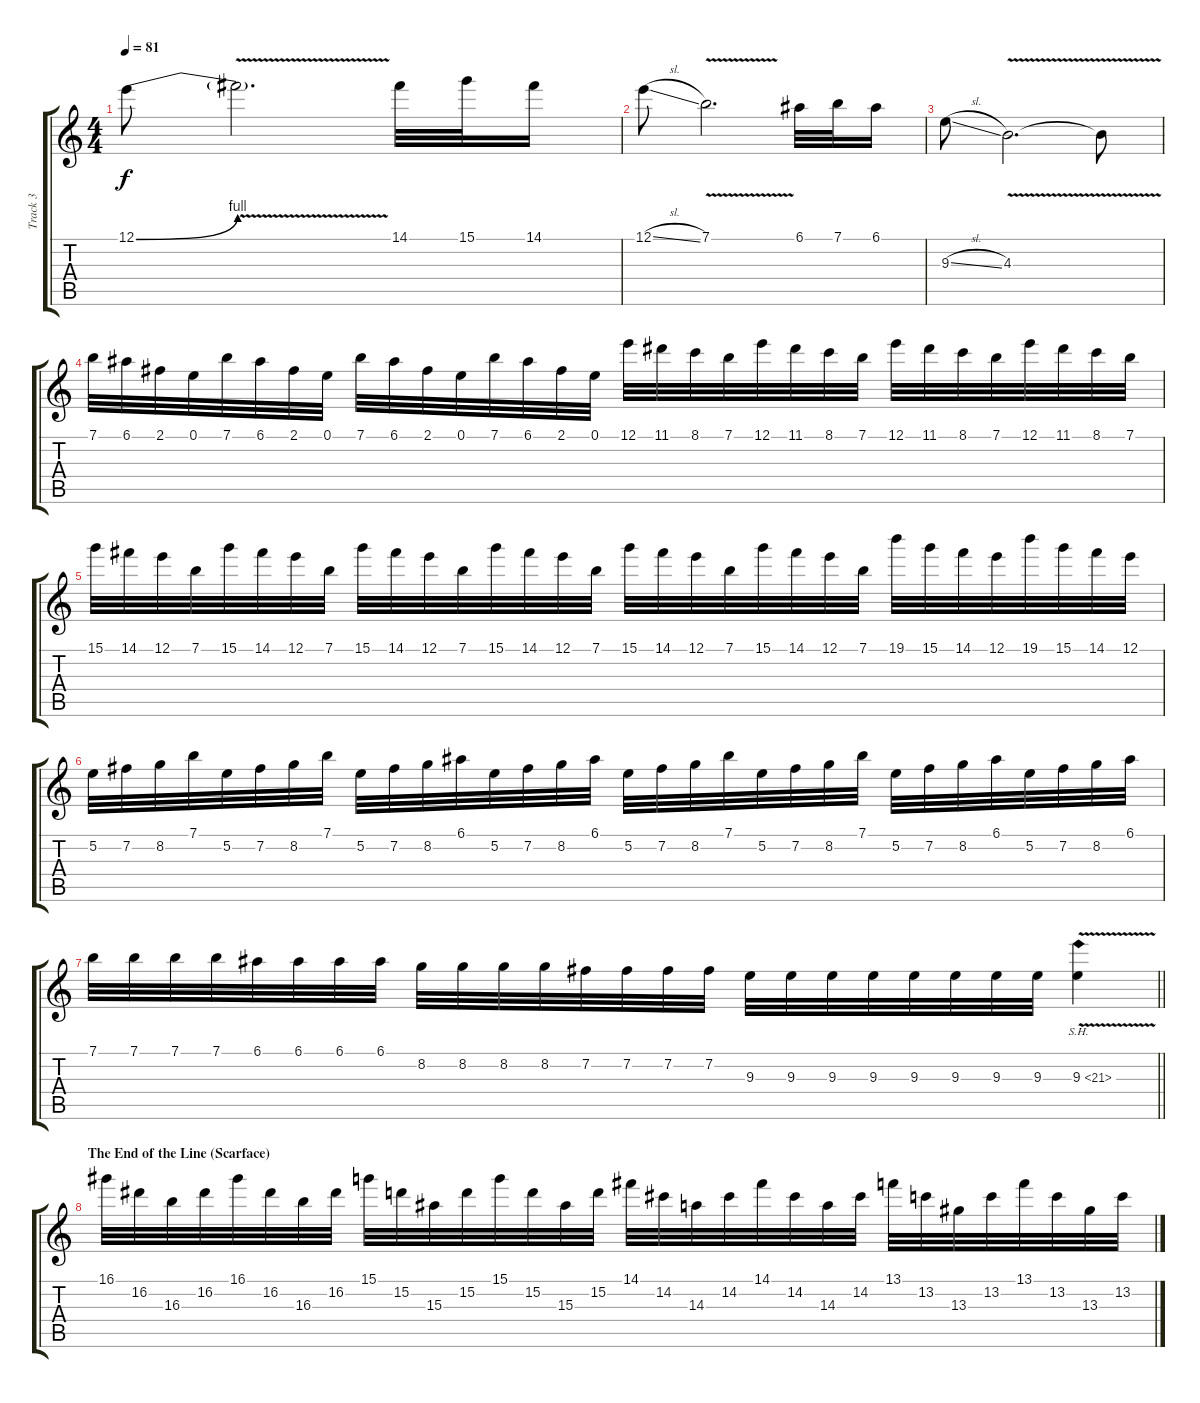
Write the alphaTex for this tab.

\track ("Track 3" "Track 3") {instrument distortionguitar}
\staff {score tabs}
\tuning (E4 B3 G3 D3 A2 E2) {hide}
\ts (4 4)
\tempo 81
\clef g2
\ks c
12.1{be (bend 0 0 60 4)}.8{dy f} 12.1{v t}.2{d} 14.1.32 15.1.32 14.1.16 |
12.1{sl}.8 7.1{v}.2{d} 6.1.32 7.1.32 6.1.16 |
9.3{sl}.8 4.3{v}.2{d} 4.3{t}.8 |
7.1.32 6.1.32 2.1.32 0.1.32 7.1.32 6.1.32 2.1.32 0.1.32 7.1.32 6.1.32 2.1.32 0.1.32 7.1.32 6.1.32 2.1.32 0.1.32 12.1.32 11.1.32 8.1.32 7.1.32 12.1.32 11.1.32 8.1.32 7.1.32 12.1.32 11.1.32 8.1.32 7.1.32 12.1.32 11.1.32 8.1.32 7.1.32 |
15.1.32 14.1.32 12.1.32 7.1.32 15.1.32 14.1.32 12.1.32 7.1.32 15.1.32 14.1.32 12.1.32 7.1.32 15.1.32 14.1.32 12.1.32 7.1.32 15.1.32 14.1.32 12.1.32 7.1.32 15.1.32 14.1.32 12.1.32 7.1.32 19.1.32 15.1.32 14.1.32 12.1.32 19.1.32 15.1.32 14.1.32 12.1.32 |
5.2.32 7.2.32 8.2.32 7.1.32 5.2.32 7.2.32 8.2.32 7.1.32 5.2.32 7.2.32 8.2.32 6.1.32 5.2.32 7.2.32 8.2.32 6.1.32 5.2.32 7.2.32 8.2.32 7.1.32 5.2.32 7.2.32 8.2.32 7.1.32 5.2.32 7.2.32 8.2.32 6.1.32 5.2.32 7.2.32 8.2.32 6.1.32 |
\barLineRight lightlight
7.1.32 7.1.32 7.1.32 7.1.32 6.1.32 6.1.32 6.1.32 6.1.32 8.2.32 8.2.32 8.2.32 8.2.32 7.2.32 7.2.32 7.2.32 7.2.32 9.3.32 9.3.32 9.3.32 9.3.32 9.3.32 9.3.32 9.3.32 9.3.32 9.3{sh 12 v}.4 |
\section ("" "The End of the Line (Scarface)")
16.1.32 16.2.32 16.3.32 16.2.32 16.1.32 16.2.32 16.3.32 16.2.32 15.1.32 15.2.32 15.3.32 15.2.32 15.1.32 15.2.32 15.3.32 15.2.32 14.1.32 14.2.32 14.3.32 14.2.32 14.1.32 14.2.32 14.3.32 14.2.32 13.1.32 13.2.32 13.3.32 13.2.32 13.1.32 13.2.32 13.3.32 13.2.32
